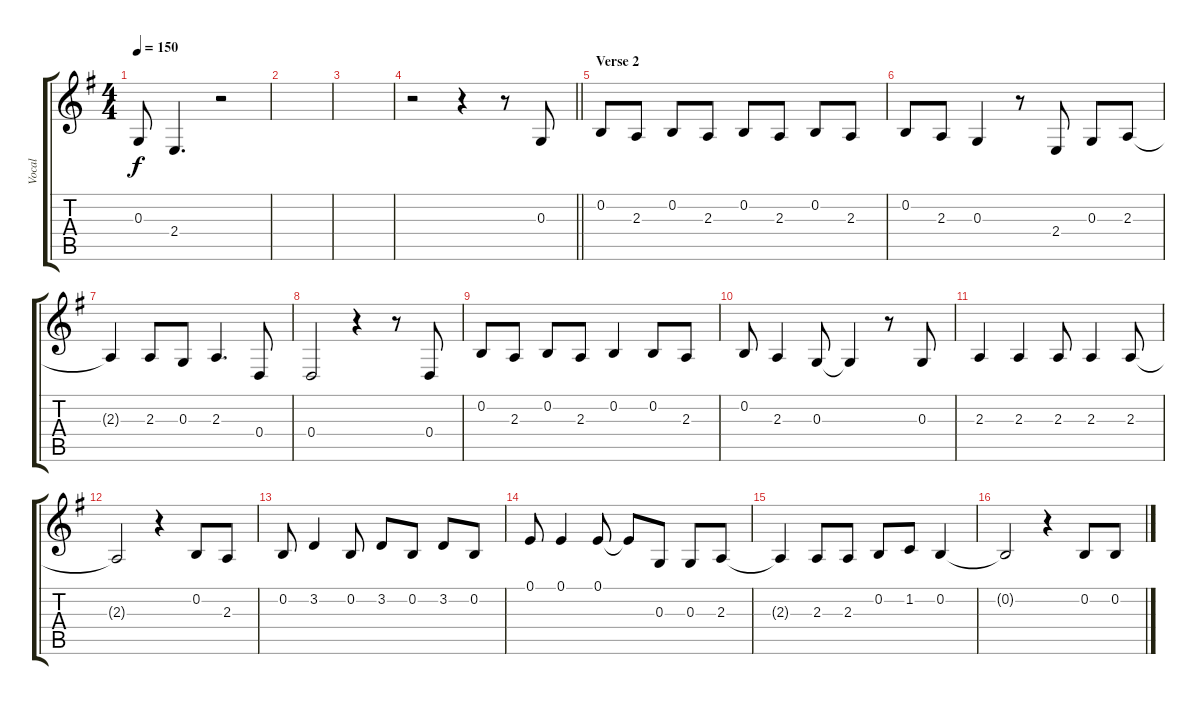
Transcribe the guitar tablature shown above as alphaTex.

\track ("Vocal" "Vocal") {instrument brightacousticpiano}
\staff {score tabs}
\tuning (E4 B3 G3 D3 A2 E2) {hide}
\ts (4 4)
\tempo 150
\clef g2
\ks g
0.3.8{dy f} 2.4.4{d} r.2 |
|
|
\barLineRight lightlight
r.2 r.4 r.8 0.3.8 |
\section ("" "Verse 2")
0.2.8 2.3.8 0.2.8 2.3.8 0.2.8 2.3.8 0.2.8 2.3.8 |
0.2.8 2.3.8 0.3.4 r.8 2.4.8 0.3.8 2.3.8 |
2.3{t}.4 2.3.8 0.3.8 2.3.4{d} 0.4.8 |
0.4.2 r.4 r.8 0.4.8 |
0.2.8 2.3.8 0.2.8 2.3.8 0.2.4 0.2.8 2.3.8 |
0.2.8 2.3.4 0.3.8 0.3{t}.4 r.8 0.3.8 |
2.3.4 2.3.4 2.3.8 2.3.4 2.3.8 |
2.3{t}.2 r.4 0.2.8 2.3.8 |
0.2.8 3.2.4 0.2.8 3.2.8 0.2.8 3.2.8 0.2.8 |
0.1.8 0.1.4 0.1.8 0.1{t}.8 0.3.8 0.3.8 2.3.8 |
2.3{t}.4 2.3.8 2.3.8 0.2.8 1.2.8 0.2.4 |
0.2{t}.2 r.4 0.2.8 0.2.8
